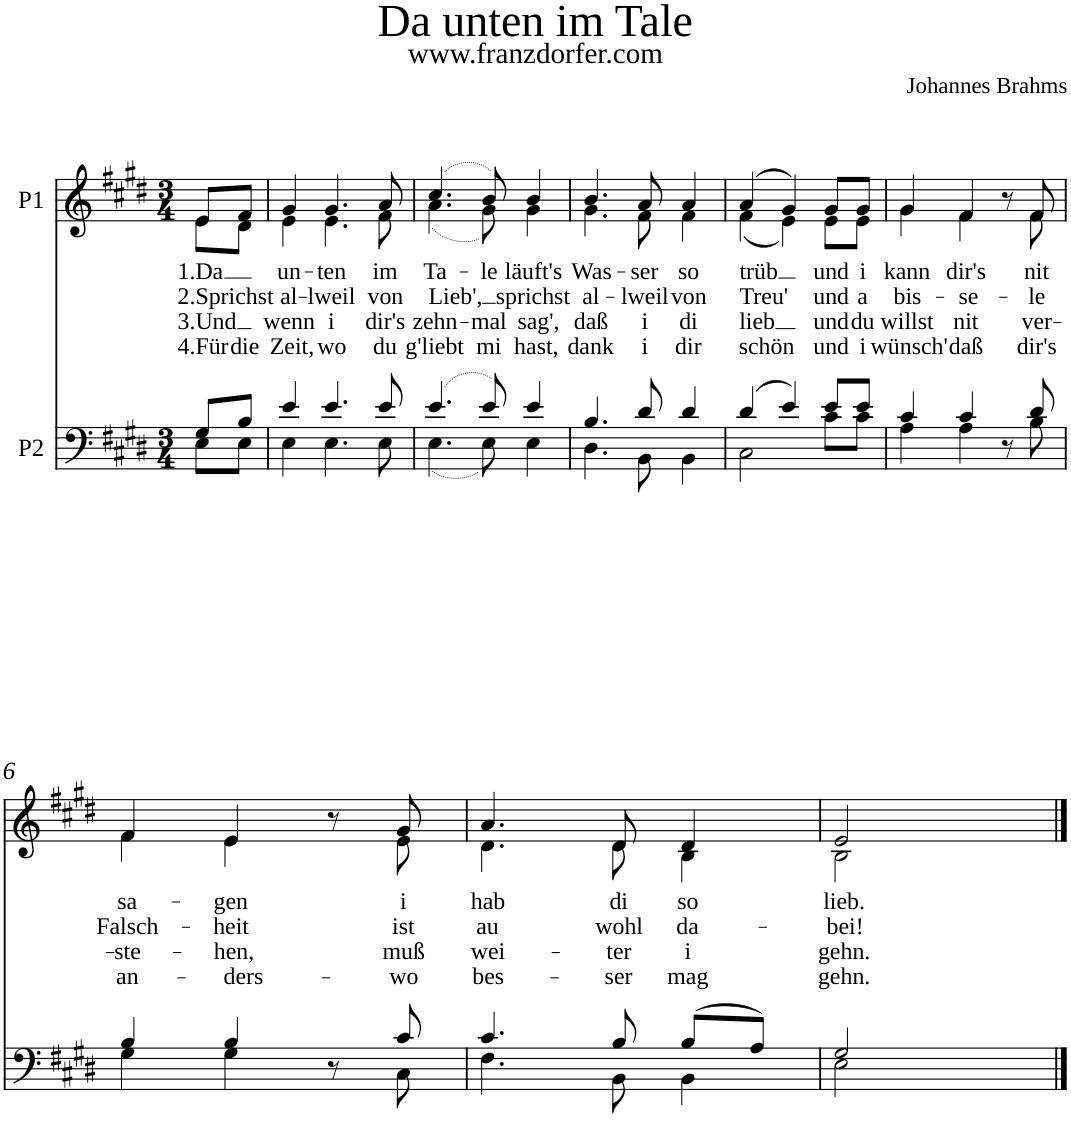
**kern	**kern	**text	**text	**text	**text
*part2	*part1	*part1	*part1	*part1	*part1
*staff2	*staff1	*staff1	*staff1	*staff1	*staff1
*I"P2	*I"P1	*	*	*	*
*clefF4	*clefG2	*	*	*	*
*k[f#c#g#d#]	*k[f#c#g#d#]	*	*	*	*
*E:	*E:	*	*	*	*
*M3/4	*M3/4	*	*	*	*
=	=	=	=	=	=
*^	*	*	*	*	*
!	!	!	!LO:LY:b	!LO:LY:b	!LO:LY:b	!LO:LY:b
*	*	*^	*	*	*	*
8G#/L	8E\L	8e/L	8e\L	1.Da	2.Sprichst	3.Und	4.Für
!	!	!	!	!	!	!	!LO:LY:b
8B/J	8E\J	8f#/J	8d#\J	.	.	.	die
=1	=1	=1	=1	=1	=1	=1	=1
!	!	!	!	!LO:LY:b	!LO:LY:b	!LO:LY:b	!LO:LY:b
4e/	4E\	4g#/	4e\	un-	al-	wenn	Zeit,
!	!	!	!	!LO:LY:b	!LO:LY:b	!LO:LY:b	!LO:LY:b
4.e/	4.E\	4.g#/	4.e\	-ten	-lweil	i	wo
!	!	!	!	!LO:LY:b	!LO:LY:b	!LO:LY:b	!LO:LY:b
8e/	8E\	8a/	8f#\	im	von	dir's	du
=2	=2	=2	=2	=2	=2	=2	=2
!	!	!	!	!LO:LY:b	!LO:LY:b	!LO:LY:b	!LO:LY:b
(4.e/	(4.E\	(4.cc#/	(4.a\	Ta-	Lieb',	zehn-	g'liebt
!	!	!	!	!LO:LY:b	!	!LO:LY:b	!LO:LY:b
8e/)	8E\)	8b/)	8g#\)	-le	.	-mal	mi
!	!	!	!	!LO:LY:b	!LO:LY:b	!LO:LY:b	!LO:LY:b
4e/	4E\	4b/	4g#\	-läuft's	sprichst	sag',	hast,
=3	=3	=3	=3	=3	=3	=3	=3
!	!	!	!	!LO:LY:b	!LO:LY:b	!LO:LY:b	!LO:LY:b
4.B/	4.D#\	4.b/	4.g#\	Was-	al-	daß	dank
!	!	!	!	!LO:LY:b	!LO:LY:b	!LO:LY:b	!LO:LY:b
8d#/	8BB\	8a/	8f#\	-ser	-lweil	i	i
!	!	!	!	!LO:LY:b	!LO:LY:b	!LO:LY:b	!LO:LY:b
4d#/	4BB\	4a/	4f#\	so	von	di	dir
=4	=4	=4	=4	=4	=4	=4	=4
!	!	!	!	!LO:LY:b	!LO:LY:b	!LO:LY:b	!LO:LY:b
(4d#/	2C#\	(4a/	(4f#\	trüb	Treu'	lieb	schön
4e/)	.	4g#/)	4e\)	.	.	.	.
!	!	!	!	!LO:LY:b	!LO:LY:b	!LO:LY:b	!LO:LY:b
8e/L	8c#\L	8g#/L	8e\L	und	und	und	und
!	!	!	!	!LO:LY:b	!LO:LY:b	!LO:LY:b	!LO:LY:b
8e/J	8c#\J	8g#/J	8e\J	i	a	du	i
=5	=5	=5	=5	=5	=5	=5	=5
!	!	!	!	!LO:LY:b	!LO:LY:b	!LO:LY:b	!LO:LY:b
4c#/	4A\	4g#/	4g#\	kann	bis-	willst	wünsch'
!	!	!	!	!LO:LY:b	!LO:LY:b	!LO:LY:b	!LO:LY:b
4c#/	4A\	4f#/	4f#\	dir's	-se-	nit	daß
8r	8ryy	8r	8ryy	.	.	.	.
!	!	!	!	!LO:LY:b	!LO:LY:b	!LO:LY:b	!LO:LY:b
8d#/	8B\	8f#/	8f#\	nit	-le	ver-	dir's
!!LO:LB:g=z	!!
=6	=6	=6	=6	=6	=6	=6	=6
!	!	!	!	!LO:LY:b	!LO:LY:b	!LO:LY:b	!LO:LY:b
4B/	4G#\	4f#/	4f#\	sa-	Falsch-	-ste-	an-
!	!	!	!	!LO:LY:b	!LO:LY:b	!LO:LY:b	!LO:LY:b
4B/	4G#\	4e/	4e\	-gen	-heit	-hen,	-ders-
8r	8ryy	8r	8ryy	.	.	.	.
!	!	!	!	!LO:LY:b	!LO:LY:b	!LO:LY:b	!LO:LY:b
8c#/	8C#\	8g#/	8e\	i	ist	muß	-wo
=7	=7	=7	=7	=7	=7	=7	=7
!	!	!	!	!LO:LY:b	!LO:LY:b	!LO:LY:b	!LO:LY:b
4.c#/	4.F#\	4.a/	4.d#\	hab	au	wei-	bes-
!	!	!	!	!LO:LY:b	!LO:LY:b	!LO:LY:b	!LO:LY:b
8B/	8BB\	8d#/	8d#\	di	wohl	-ter	-ser
!	!	!	!	!LO:LY:b	!LO:LY:b	!LO:LY:b	!LO:LY:b
(8B/L	4BB\	4d#/	4B\	so	da-	i	mag
8A/J)	.	.	.	.	.	.	.
=8	=8	=8	=8	=8	=8	=8	=8
!	!	!	!	!LO:LY:b	!LO:LY:b	!LO:LY:b	!LO:LY:b
2G#/	2E\	2e/	2B\	lieb.	-bei!	gehn.	gehn.
4ryy	4ryy	4ryy	4ryy	.	.	.	.
*v	*v	*	*	*	*	*	*
*	*v	*v	*	*	*	*
==	==	==	==	==	==
*-	*-	*-	*-	*-	*-
